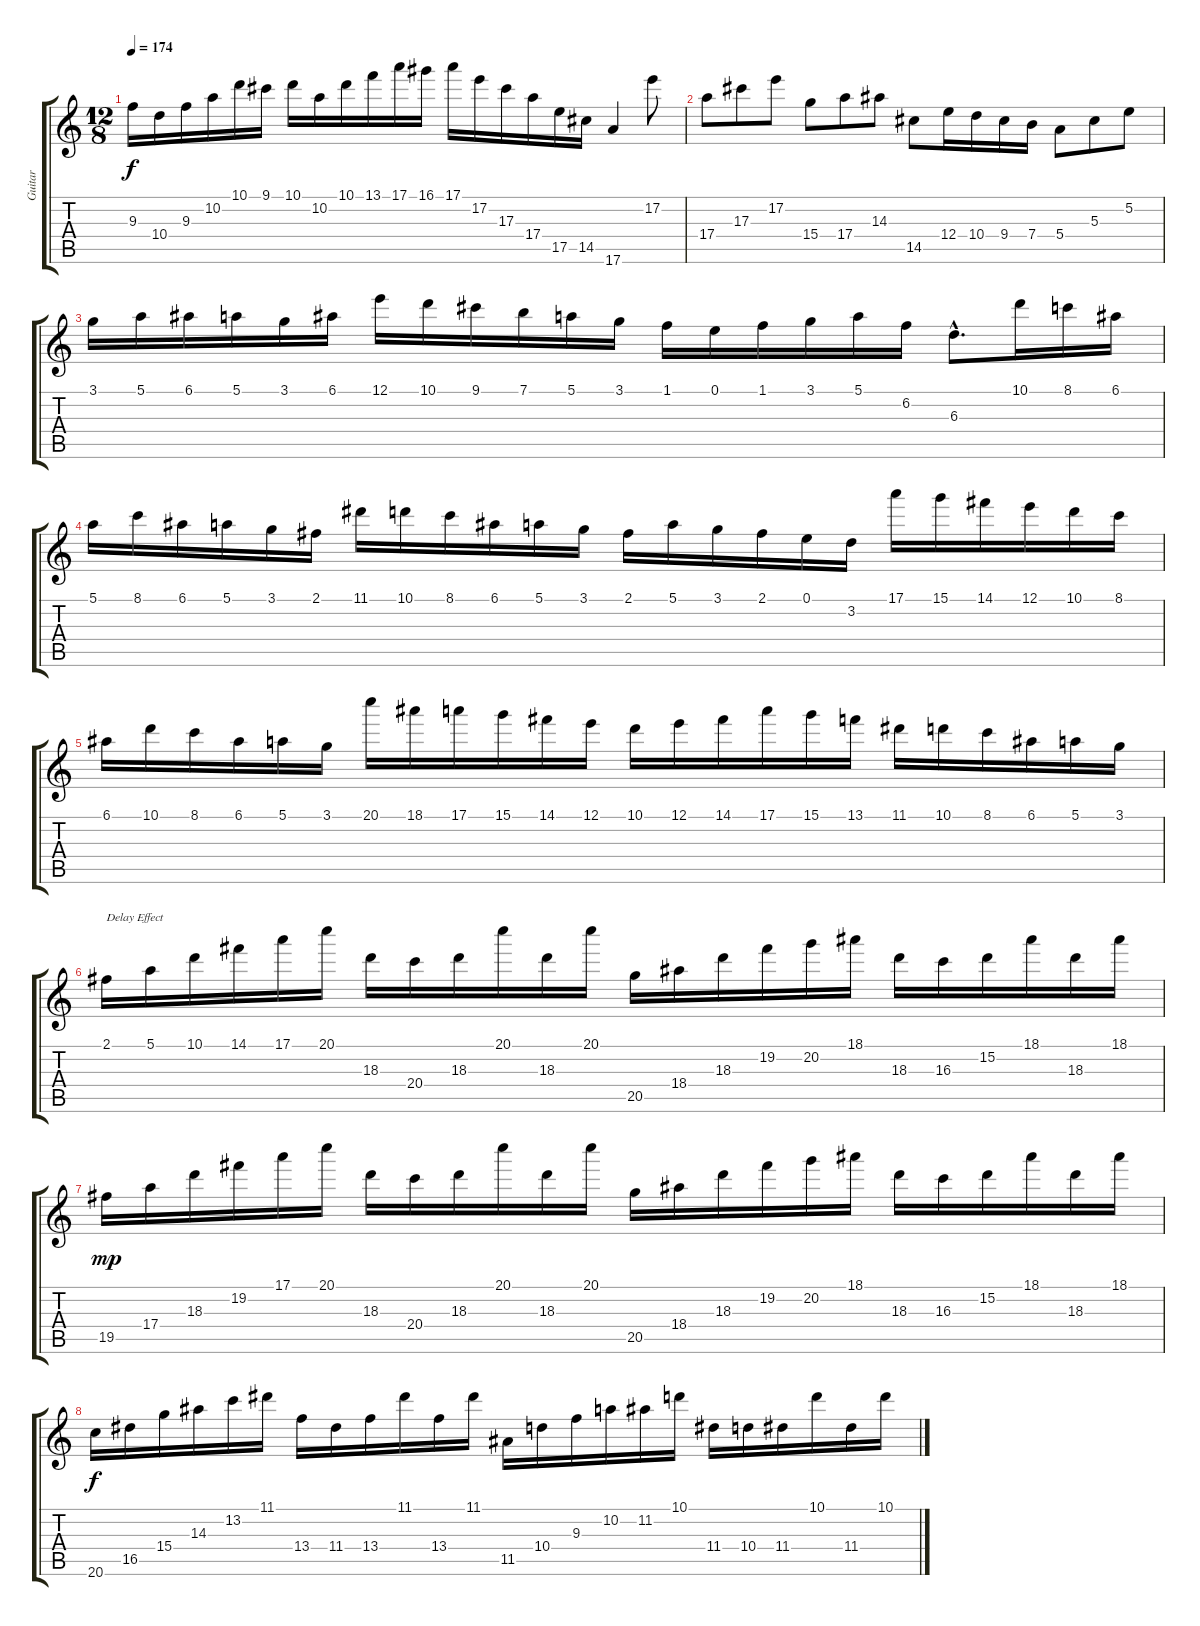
\track ("Guitar" "Guitar") {instrument distortionguitar}
\staff {score tabs}
\tuning (E4 B3 Ab3 E3 B2 E2) {hide}
\ts (12 8)
\tempo 174
\clef g2
\ks c
9.3.16{dy f} 10.4.16 9.3.16 10.2.16 10.1.16 9.1.16 10.1.16 10.2.16 10.1.16 13.1.16 17.1.16 16.1.16 17.1.16 17.2.16 17.3.16 17.4.16 17.5.16 14.5.16 17.6.4 17.2.8 |
17.4.8 17.3.8 17.2.8 15.4.8 17.4.8 14.3.8 14.5.8 12.4.16 10.4.16 9.4.16 7.4.16 5.4.8 5.3.8 5.2.8 |
3.1.16 5.1.16 6.1.16 5.1.16 3.1.16 6.1.16 12.1.16 10.1.16 9.1.16 7.1.16 5.1.16 3.1.16 1.1.16 0.1.16 1.1.16 3.1.16 5.1.16 6.2.16 6.3{hac}.8{d} 10.1.16 8.1.16 6.1.16 |
5.1.16 8.1.16 6.1.16 5.1.16 3.1.16 2.1.16 11.1.16 10.1.16 8.1.16 6.1.16 5.1.16 3.1.16 2.1.16 5.1.16 3.1.16 2.1.16 0.1.16 3.2.16 17.1.16 15.1.16 14.1.16 12.1.16 10.1.16 8.1.16 |
6.1.16 10.1.16 8.1.16 6.1.16 5.1.16 3.1.16 20.1.16 18.1.16 17.1.16 15.1.16 14.1.16 12.1.16 10.1.16 12.1.16 14.1.16 17.1.16 15.1.16 13.1.16 11.1.16 10.1.16 8.1.16 6.1.16 5.1.16 3.1.16 |
2.1.16{txt "Delay Effect"} 5.1.16 10.1.16 14.1.16 17.1.16 20.1.16 18.3.16 20.4.16 18.3.16 20.1.16 18.3.16 20.1.16 20.5.16 18.4.16 18.3.16 19.2.16 20.2.16 18.1.16 18.3.16 16.3.16 15.2.16 18.1.16 18.3.16 18.1.16 |
19.5.16{dy mp} 17.4.16 18.3.16 19.2.16 17.1.16 20.1.16 18.3.16 20.4.16 18.3.16 20.1.16 18.3.16 20.1.16 20.5.16 18.4.16 18.3.16 19.2.16 20.2.16 18.1.16 18.3.16 16.3.16 15.2.16 18.1.16 18.3.16 18.1.16 |
20.6.16{dy f} 16.5.16 15.4.16 14.3.16 13.2.16 11.1.16 13.4.16 11.4.16 13.4.16 11.1.16 13.4.16 11.1.16 11.5.16 10.4.16 9.3.16 10.2.16 11.2.16 10.1.16 11.4.16 10.4.16 11.4.16 10.1.16 11.4.16 10.1.16
